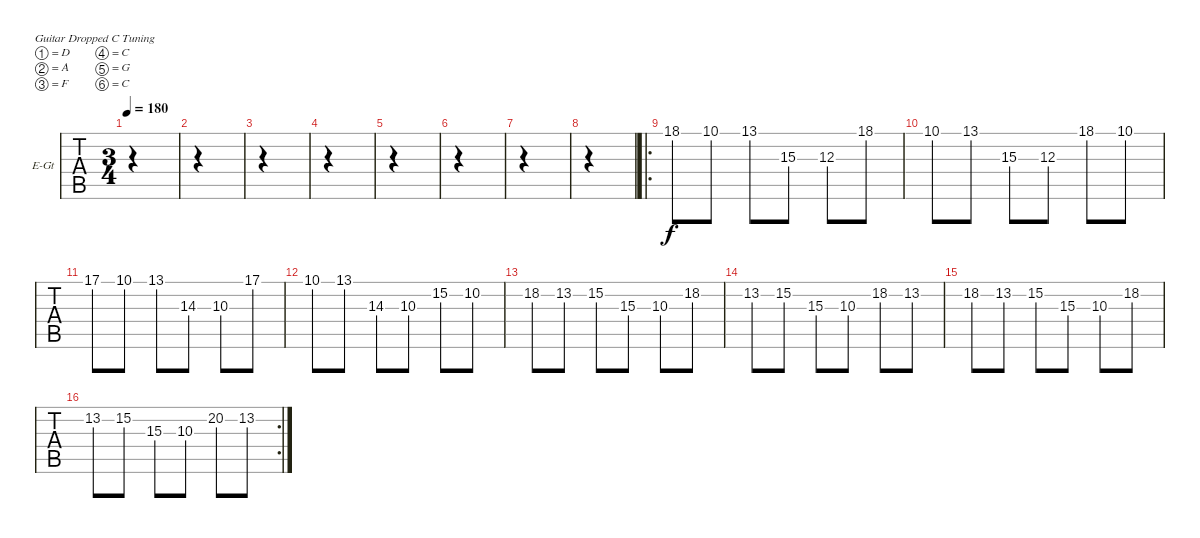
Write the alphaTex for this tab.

\defaultSystemsLayout 4
\bracketExtendMode groupsimilarinstruments
\firstSystemTrackNameOrientation horizontal
\otherSystemsTrackNameOrientation horizontal
\track ("Lead Strings" "E-Gt") {instrument electricguitarclean}
\staff {tabs}
\tuning (D4 A3 F3 C3 G2 C2)
\ts (3 4)
\tempo 180
\clef g2
\ks c
|
|
|
|
|
|
|
|
\ro
18.1.8 10.1.8 13.1.8 15.3.8 12.3.8 18.1.8 |
10.1.8 13.1.8 15.3.8 12.3.8 18.1.8 10.1.8 |
17.1.8 10.1.8 13.1.8 14.3.8 10.3.8 17.1.8 |
10.1.8 13.1.8 14.3.8 10.3.8 15.2.8 10.2.8 |
18.2.8 13.2.8 15.2.8 15.3.8 10.3.8 18.2.8 |
13.2.8 15.2.8 15.3.8 10.3.8 18.2.8 13.2.8 |
18.2.8 13.2.8 15.2.8 15.3.8 10.3.8 18.2.8 |
\rc 2
13.2.8 15.2.8 15.3.8 10.3.8 20.2.8 13.2.8
